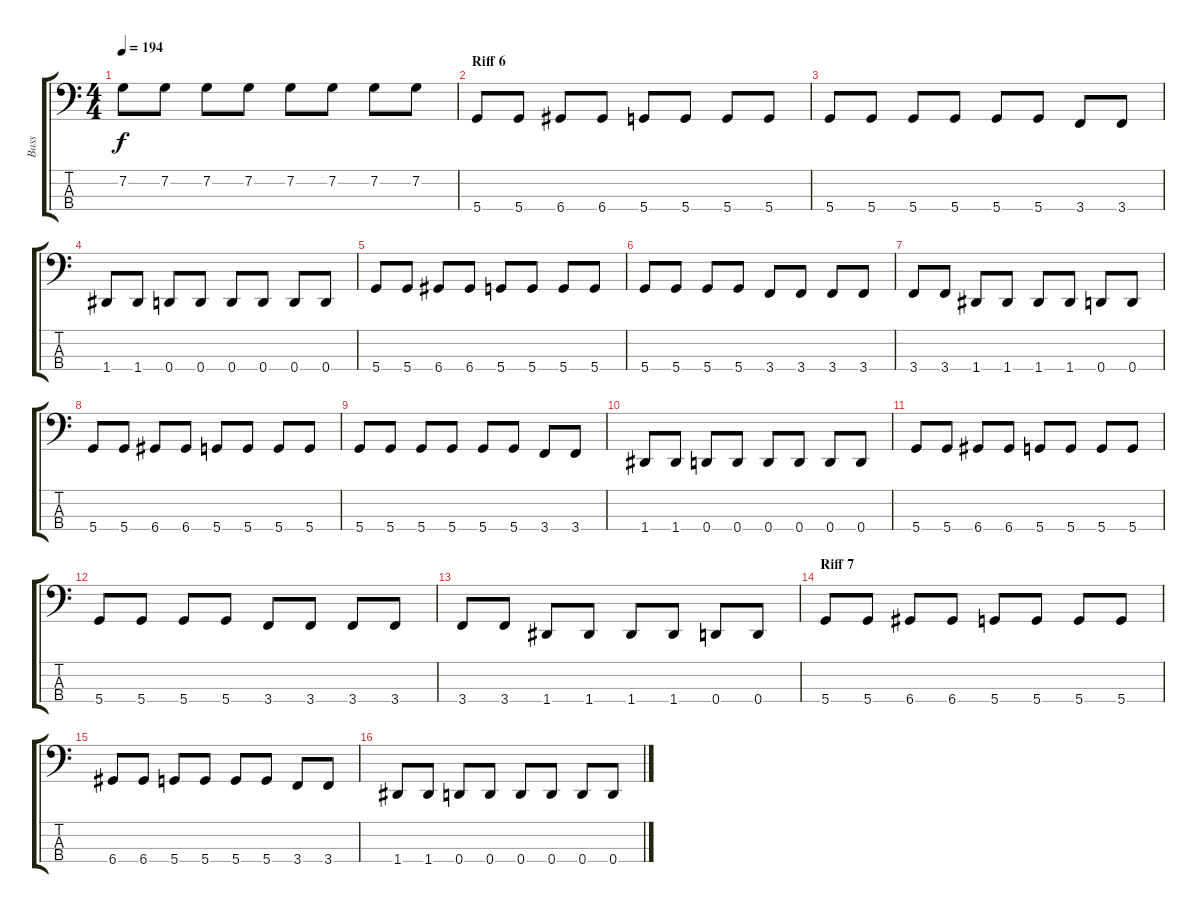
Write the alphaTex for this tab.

\track ("Bass" "Bass") {instrument electricbasspick}
\staff {score tabs}
\tuning (F2 C2 G1 D1) {hide}
\ts (4 4)
\tempo 194
\clef f4
\ks c
7.2.8{dy f} 7.2.8 7.2.8 7.2.8 7.2.8 7.2.8 7.2.8 7.2.8 |
\section ("" "Riff 6")
5.4.8 5.4.8 6.4.8 6.4.8 5.4.8 5.4.8 5.4.8 5.4.8 |
5.4.8 5.4.8 5.4.8 5.4.8 5.4.8 5.4.8 3.4.8 3.4.8 |
1.4.8 1.4.8 0.4.8 0.4.8 0.4.8 0.4.8 0.4.8 0.4.8 |
5.4.8 5.4.8 6.4.8 6.4.8 5.4.8 5.4.8 5.4.8 5.4.8 |
5.4.8 5.4.8 5.4.8 5.4.8 3.4.8 3.4.8 3.4.8 3.4.8 |
3.4.8 3.4.8 1.4.8 1.4.8 1.4.8 1.4.8 0.4.8 0.4.8 |
5.4.8 5.4.8 6.4.8 6.4.8 5.4.8 5.4.8 5.4.8 5.4.8 |
5.4.8 5.4.8 5.4.8 5.4.8 5.4.8 5.4.8 3.4.8 3.4.8 |
1.4.8 1.4.8 0.4.8 0.4.8 0.4.8 0.4.8 0.4.8 0.4.8 |
5.4.8 5.4.8 6.4.8 6.4.8 5.4.8 5.4.8 5.4.8 5.4.8 |
5.4.8 5.4.8 5.4.8 5.4.8 3.4.8 3.4.8 3.4.8 3.4.8 |
3.4.8 3.4.8 1.4.8 1.4.8 1.4.8 1.4.8 0.4.8 0.4.8 |
\section ("" "Riff 7")
5.4.8 5.4.8 6.4.8 6.4.8 5.4.8 5.4.8 5.4.8 5.4.8 |
6.4.8 6.4.8 5.4.8 5.4.8 5.4.8 5.4.8 3.4.8 3.4.8 |
1.4.8 1.4.8 0.4.8 0.4.8 0.4.8 0.4.8 0.4.8 0.4.8
